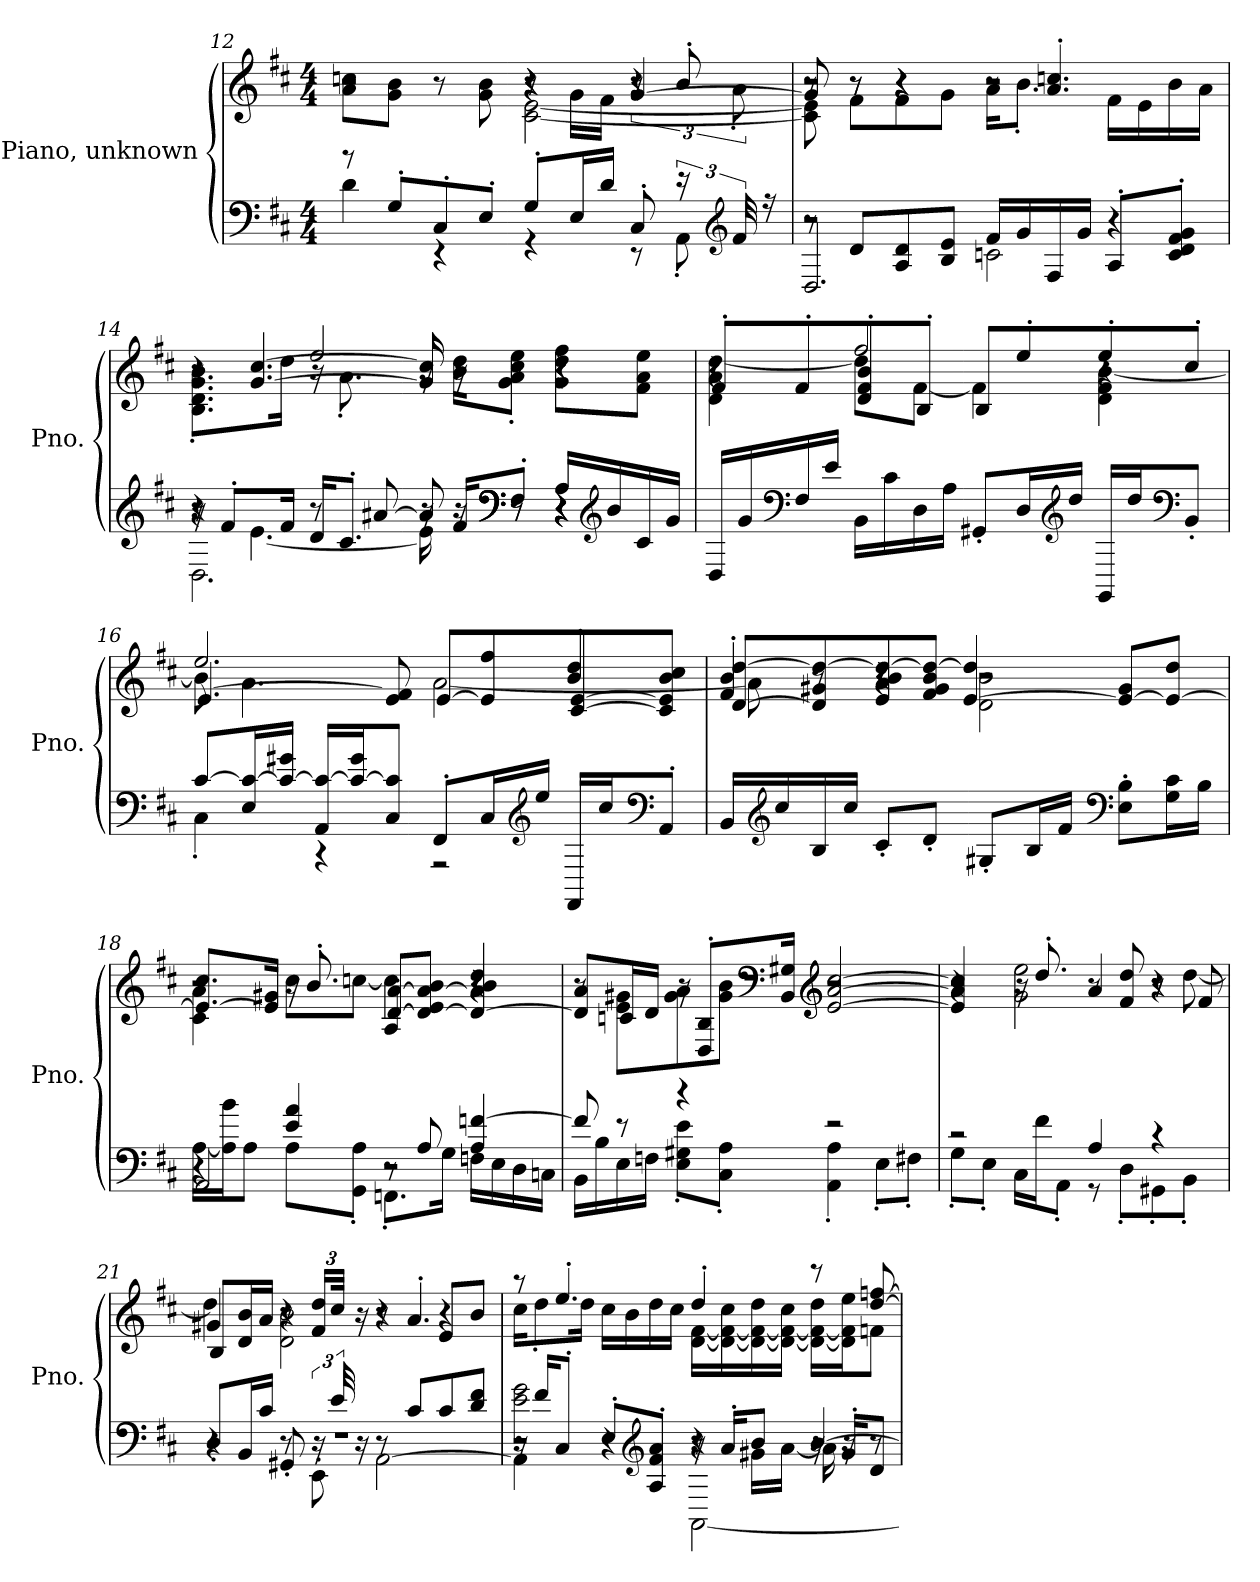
**kern	**kern
*part1	*part1
*staff2	*staff1
*I"Piano, unknown	*
*I'Pno.	*
*clefF4	*clefG2
*k[f#c#]	*k[f#c#]
*M4/4	*M4/4
=12	=12
*^	*^
*	*	*	*^
*	*	*	*	*^
8r	4d\	2r	8a\ 8ccn\L	2r	2r
8G'/L	.	.	8g\ 8b\J	.	.
8C#'/	4r	.	8r	.	.
8E'/J	.	.	8g\ 8b\	.	.
8G'/L	4r	4r	8r	4r	[2c#\ [2e\
16E/L	.	.	16g\LL	.	.
16d/JJ	.	.	16f#\JJ	.	.
8C#'/	8r	8r	6r	[4g/	.
24r	8AA'\	8b'/	.	.	.
*clefG2	*	*	*	*	*
48f#/	.	.	12a'\	.	.
16r	.	.	.	.	.
!!LO:LB:g=z	!!	!!	!!
=13	=13	=13	=13	=13	=13
*	*^	*	*	*	*
8r	2r	2.D/	2r	8r	8g/]	8c#\] 8e\]
8d/L	.	.	.	8f#\L	8r	8r
8A/ 8d/	.	.	.	8f#\	4r	4r
8B/ 8e/J	.	.	.	8g\J	.	.
16f#/LL	2cn\	.	8r	16a\KL	2r	2r
16g/	.	.	.	8.b'\J	.	.
16F#/	.	.	4.a/' 4.ccn/'	.	.	.
16g/JJ	.	.	.	.	.	.
8A'/L	.	4r	.	16f#\LL	.	.
.	.	.	.	16e\	.	.
8c/' 8d/' 8f#/' 8g/'J	.	.	.	16b\	.	.
.	.	.	.	16a\JJ	.	.
*	*	*	*	*	*v	*v
=14	=14	=14	=14	=14	=14
*	*	*^	*	*	*
4r	8r	16r	2.D\	4r	8.B\' 8.d\' 8.g\' 8.b\'L	8r
.	.	8f#'/L	.	.	.	.
.	[4.e\	.	.	.	.	[4.g/ [4.cc#/
.	.	16f#/Jk	.	.	16dd\Jk	.
8r	.	16d/KL	.	2ee/	16r	.
.	.	8.c#'/J	.	.	8.a'\	.
[8a#X/	.	.	.	.	.	.
8a#/]	16e\]	16r	.	.	16r	16g/] 16cc#/]
.	16r	16f#/KL	.	.	16b\ 16dd\KL	16r
*clefF4	*	*	*	*	*	*
8r	8r	8F#'/J	.	.	8g\' 8a\' 8cc#\' 8ee\'J	8r
4r	4r	16A/LL	4r	4r	8g\ 8dd\ 8ff#\L	4r
*clefG2	*	*	*	*	*	*
.	.	16b/	.	.	.	.
.	.	16c#/	.	.	8f#\ 8a\ 8ee\J	.
.	.	16g/JJ	.	.	.	.
*v	*v	*v	*v	*	*	*
!!LO:PB:g=z	!!	!!
=15	=15	=15	=15
16D/LL	4r	4d\ 4a\ [4dd\	8f#'/L
16g/	.	.	.
*clefF4	*	*	*
16F#/	.	.	8f#'/
16e/JJ	.	.	.
16BB\LL	2ff#/	8dd\L]	8d/' 8f#/' 8b/'
16c#\	.	.	.
16D\	.	[8f#\J	8B'/J
16A\JJ	.	.	.
8GG#X'/L	.	4f#\]	8B/L
16D/L	.	.	8ee'/
*clefG2	*	*	*
16dd/JJ	.	.	.
16GG#/LL	4r	4d\ 4f#\ [4b\	8ee'/
16dd/J	.	.	.
*clefF4	*	*	*
8BB'/J	.	.	8cc#'/J
=16	=16	=16	=16
*^	*	*	*
[8c#/L	4C#'\	2.ee/	8b\]	[4.e/
16E/ 16c#/_L	.	.	4.a\	.
16c#/_ 16g#X/JJ	.	.	.	.
16AA/ 16c#/_LL	4r	.	.	.
16c#/_ 16g#/J	.	.	.	.
8C#/ 8c#/]J	.	.	.	8e/] 8f#/
8FF#'/L	2r	.	[2a\	[8e/L
16C#/L	.	.	.	8e/] 8ff#/
*clefG2	*	*	*	*
16ee/JJ	.	.	.	.
16FF#/LL	.	4b/' 4dd/'	.	[8c#/ [8e/
16cc#/J	.	.	.	.
*clefF4	*	*	*	*
8AA'/J	.	.	.	8c#/] 8e/] 8b/ 8cc#/J
*v	*v	*	*	*
!!LO:LB:g=z	!!	!!
=17	=17	=17	=17
16BB/LL	4f#/' 4b/'	8a\]	[8d/ [8dd/L
*clefG2	*	*	*
16cc#/	.	.	.
16B/	.	8r	8d/] 8g#X/ 8dd/_
16cc#/JJ	.	.	.
8c#'/L	4r	4r	8e/ 8a/ 8b/ 8dd/_
8d'/J	.	.	8f#/ 8g#/ 8b/ 8dd/_J
8G#X'/L	2r	2d\ 2b\	[4e/ 4dd/]
16B/L	.	.	.
16f#/JJ	.	.	.
*clefF4	*	*	*
8E\' 8B\'L	.	.	8e/_ 8g#/L
16G#\ 16c#\L	.	.	8e/_ 8dd/J
16B\JJ	.	.	.
=18	=18	=18	=18
*^	*	*	*
*	*^	*	*	*
4r	[16A\LL	2AA/	2r	4c#\ 4a\	8.e/_ 8.cc#/L
.	16A\] 16b\J	.	.	.	.
.	8A\J	.	.	.	.
.	.	.	.	.	16e/] 16g#X/Jk
4e/ 4a/	8A\L	.	.	8cc#\L	16r
.	.	.	.	.	8.b'/
.	8GG\' 8A\'J	.	.	[8ccn\J	.
8r	8.FFn'\L	2r	4A'/	4cc\]	[8d/ [8a/L
8A/	.	.	.	.	8d/_ 8e/ 8a/_ 8b/J
.	16G\Jk	.	.	.	.
4A/ [4fn/	16Fn\LL	.	4r	4r	4d/_ 4a/] 4b/ 4dd/
.	16E\	.	.	.	.
.	16D\	.	.	.	.
.	16Cn\JJ	.	.	.	.
*	*v	*v	*	*	*
!!LO:LB:g=z	!!	!!
=19	=19	=19	=19	=19
8f/]	16BB\LL	1r	8r	8d/] 8a/L
.	16B\	.	.	.
8r	16E\	.	8e\ 8g#X\L	16cn/L
.	16Fn\JJ	.	.	16d/JJ
4r	8E\' 8G#X\' 8e\'L	.	8g#\ 8a\	16r
.	.	.	.	8D/' 8B/'L
.	8C#\' 8A\'J	.	8g#\ 8b\J	.
*	*	*clefF4	*	*
.	.	.	.	16BB/ 16G#X/Jk
*	*	*clefG2	*	*
2r	4AA\' 4A\'	.	2r	[2e/ [2a/ [2cc#/
.	8E'\L	.	.	.
.	8F#X'\J	.	.	.
=20	=20	=20	=20	=20
2r	8G'\L	2r	4r	4e/] 4a/] 4cc#/]
.	8E'\J	.	.	.
.	16C#\LL	.	2g\ 2ee\	16r
.	16f#\J	.	.	8.dd'/
.	8AA'\J	.	.	.
4A/	8r	4a/	.	8r
.	8D'\L	.	.	8f#/ 8dd/
4r	8GG#X'\	4r	8r	8r
.	8BB'\J	.	[8dd\	8f#/
!!LO:LB:g=z	!!	!!
=21	=21	=21	=21	=21
*	*^	*	*	*
1r	8D'/L	4r	4g#X/	4dd\]	8B/L
.	16BB/L	.	.	.	16d/ 16b/L
.	16c#/JJ	.	.	.	16a/JJ
.	8GG#X'/	8r	4r	2d\ 2b\	8r
*	*	*	*	*	*Xbrackettup
.	24r	8EE'\	.	.	24f#/ 24dd/LL
.	48e/	.	.	.	48cc#/JJk
.	16r	.	.	.	16r
.	8r	[2AA\	8r	.	4r
.	8c#/L	.	4.a'/	.	.
.	8c#/	.	.	4r	8e/L
.	8d/ 8f#/J	.	.	.	8b/J
*	*	*	*	*v	*v
=22	=22	=22	=22	=22
*	*	*^	*	*
2r	2e\ 2g\	16r	4AA\]	8r	16cc#\KL
.	.	16f#/KL	.	.	8dd'\
.	.	8C#'/J	.	4.ee'/	.
.	.	.	.	.	16dd\Jk
.	.	8E'/L	4r	.	16cc#\LL
.	.	.	.	.	16b\
*clefG2	*	*	*	*	*
.	.	8A/' 8f#/' 8a/'J	.	.	16dd\
.	.	.	.	.	16cc#\JJ
4r	8r	16r	[2AA\	4dd'/	[16d\ [16f#\LL
.	.	16a'/KL	.	.	16d\_ 16f#\_ 16cc#\
.	16g#X\LL	8b/J	.	.	16d\_ 16f#\_ 16dd\
.	[16a\JJ	.	.	.	16d\_ 16f#\_ 16cc#\JJ
[4b/	16a\]	16r	.	8r	16d\_ 16f#\_ 16dd\LL
.	16r	16g#'/KL	.	.	16d\] 16f#\] 16ee\J
.	8r	8d/J	.	[8dd/ [8ffn/	8fn\J
*v	*v	*v	*v	*	*
*	*v	*v
=	=
*-	*-
